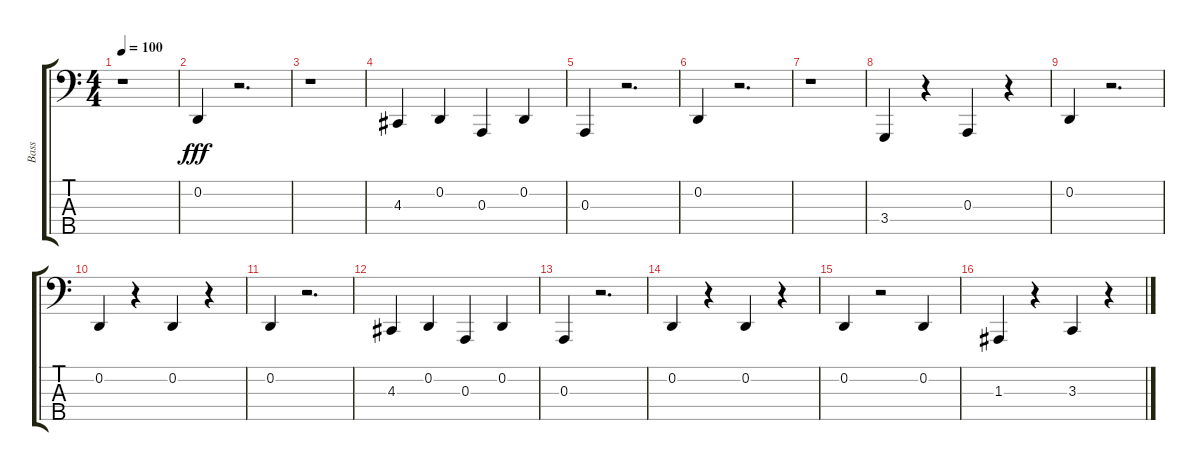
\track ("Bass" "Bass") {instrument stringensemble1}
\staff {score tabs}
\tuning (G2 D2 A1 E1 B0) {hide}
\ts (4 4)
\tempo 100
\clef f4
\ks c
r.1{dy fff} |
0.2.4 r.2{d} |
r.1 |
4.3.4 0.2.4 0.3.4 0.2.4 |
0.3.4 r.2{d} |
0.2.4 r.2{d} |
r.1 |
3.4.4 r.4 0.3.4 r.4 |
0.2.4 r.2{d} |
0.2.4 r.4 0.2.4 r.4 |
0.2.4 r.2{d} |
4.3.4 0.2.4 0.3.4 0.2.4 |
0.3.4 r.2{d} |
0.2.4 r.4 0.2.4 r.4 |
0.2.4 r.2 0.2.4 |
1.3.4 r.4 3.3.4 r.4
